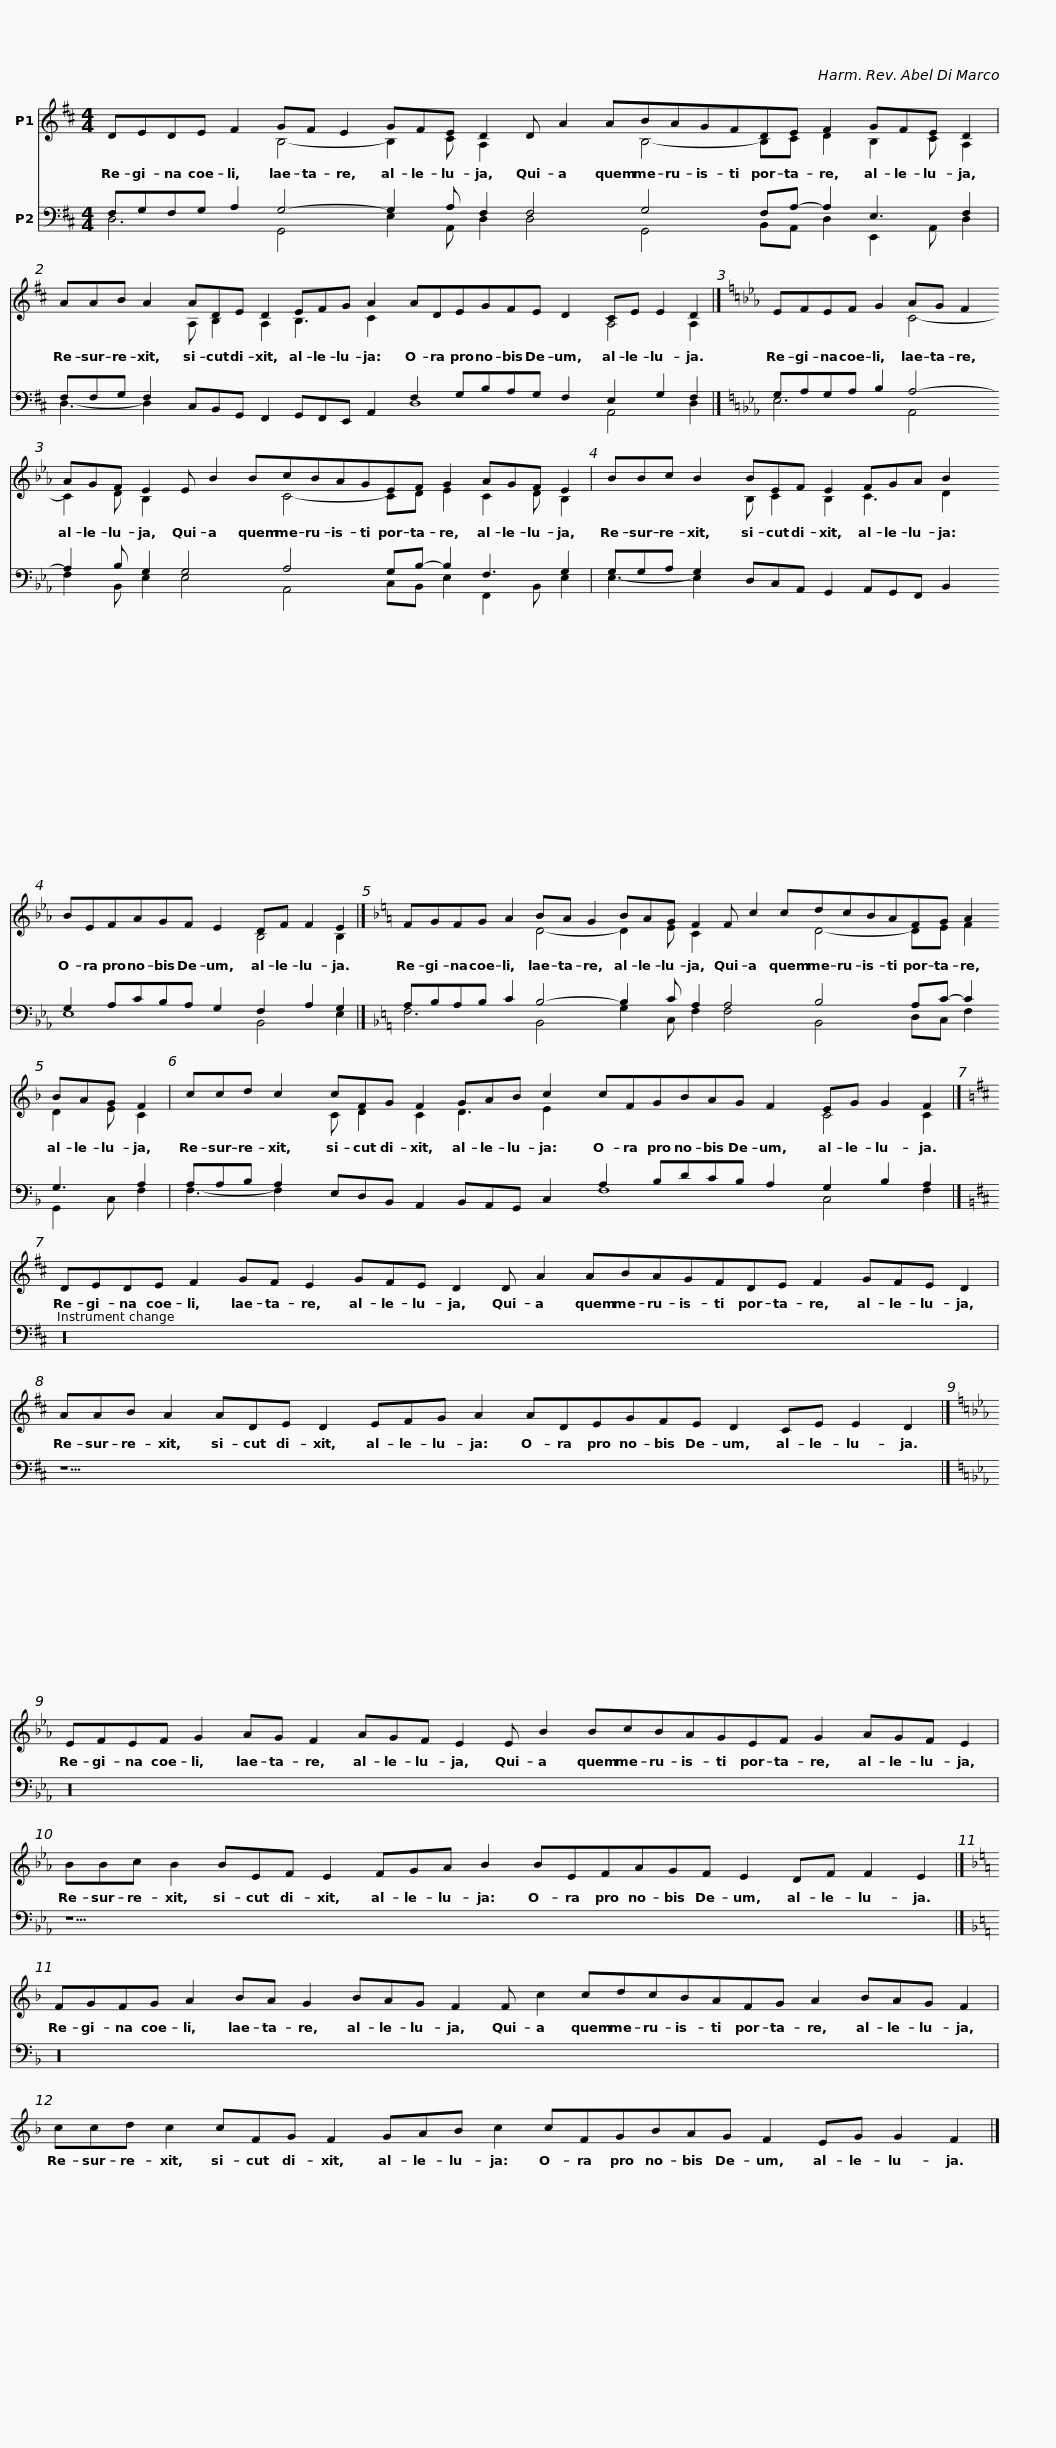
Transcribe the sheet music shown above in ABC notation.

X:1
%%score ( 1 2 ) ( 3 4 )
L:1/8
M:4/4
I:linebreak $
K:D
V:1 treble
V:2 treble
V:3 bass
V:4 bass
V:1
 DEDE F2 GF E2 GFE D2 D A2 ABAGFDE F2 GFE D2 |$ AAB A2 ADE D2 EFG A2 ADEGFE D2 CE E2 D2 |]$[K:Eb] EFEF G2 AG F2 AGF E2 E B2 BcBAGEF G2 AGF E2 |$ BBc B2 BEF E2 FGA B2 BEFAGF E2 DF F2 E2 |]$[K:F] FGFG A2 BA G2 BAG F2 F c2 cdcBAFG A2 BAG F2 |$ %5
 ccd c2 cFG F2 GAB c2 cFGBAG F2 EG G2 F2 |]$[K:D] DEDE F2 GF E2 GFE D2 D A2 ABAGFDE F2 GFE D2 |$ AAB A2 ADE D2 EFG A2 ADEGFE D2 CE E2 D2 |]$[K:Eb] EFEF G2 AG F2 AGF E2 E B2 BcBAGEF G2 AGF E2 |$ BBc B2 BEF E2 FGA B2 BEFAGF E2 DF F2 E2 |]$ %10
[K:F] FGFG A2 BA G2 BAG F2 F c2 cdcBAFG A2 BAG F2 |$ ccd c2 cFG F2 GAB c2 cFGBAG F2 EG G2 F2 |] %12
V:2
 x4 x2 B,4- B,2 C A,2 x x2 x B,4- B,C D2 B,2 C A,2 |$ x4 x A, B,2 A,2 B,3 C2 x x4 x2 x A,4 A,2 |]$[K:Eb] x4 x2 C4- C2 D B,2 x x2 x C4- CD E2 C2 D B,2 |$ x4 x B, C2 B,2 C3 D2 x x4 x2 x B,4 B,2 |]$[K:F] x4 x2 D4- D2 E C2 x x2 x D4- DE F2 D2 E C2 |$ %5
 x4 x C D2 C2 D3 E2 x x4 x2 x C4 C2 |]$[K:D] x32 |$ x29 |]$[K:Eb] x32 |$ x29 |]$ %10
[K:F] x32 |$ x29 |] %12
V:3
 F,G,F,G, A,2 G,4- G,2 A, F,2 F,4 G,4 F,A,- A,2 E,3 F,2 |$ F,F,G, F,2 C,B,,G,, F,,2 G,,F,,E,, A,,2 F,2 G,B,A,G, F,2 E,2 G,2 F,2 |]$[K:Eb] G,A,G,A, B,2 A,4- A,2 B, G,2 G,4 A,4 G,B,- B,2 F,3 G,2 |$ G,G,A, G,2 D,C,A,, G,,2 A,,G,,F,, B,,2 G,2 A,CB,A, G,2 F,2 A,2 G,2 |]$[K:F] A,B,A,B, C2 B,4- B,2 C A,2 A,4 B,4 A,C- C2 G,3 A,2 |$ %5
 A,A,B, A,2 E,D,B,, A,,2 B,,A,,G,, C,2 A,2 B,DCB, A,2 G,2 B,2 A,2 |]$[K:D] z32 |$ z29 |]$[K:Eb] z32 |$ z29 |]$ %10
[K:F] z32 |$ x29 |] %12
V:4
 D,6 G,,4 E,2 A,, D,2 D,4 G,,4 B,,A,, D,2 E,,2 A,, D,2 |$ D,3- D,2 x x2 x4 x2 x D,8 A,,4 D,2 |]$[K:Eb] E,6 A,,4 F,2 B,, E,2 E,4 A,,4 C,B,, E,2 F,,2 B,, E,2 |$ E,3- E,2 x x2 x4 x2 x E,8 B,,4 E,2 |]$[K:F] F,6 B,,4 G,2 C, F,2 F,4 B,,4 D,C, F,2 G,,2 C, F,2 |$ %5
 F,3- F,2 x x2 x4 x2 x F,8 C,4 F,2 |]$[K:D] x32 |$ x29 |]$[K:Eb] x32 |$ x29 |]$ %10
[K:F] x32 |$ x29 |] %12
